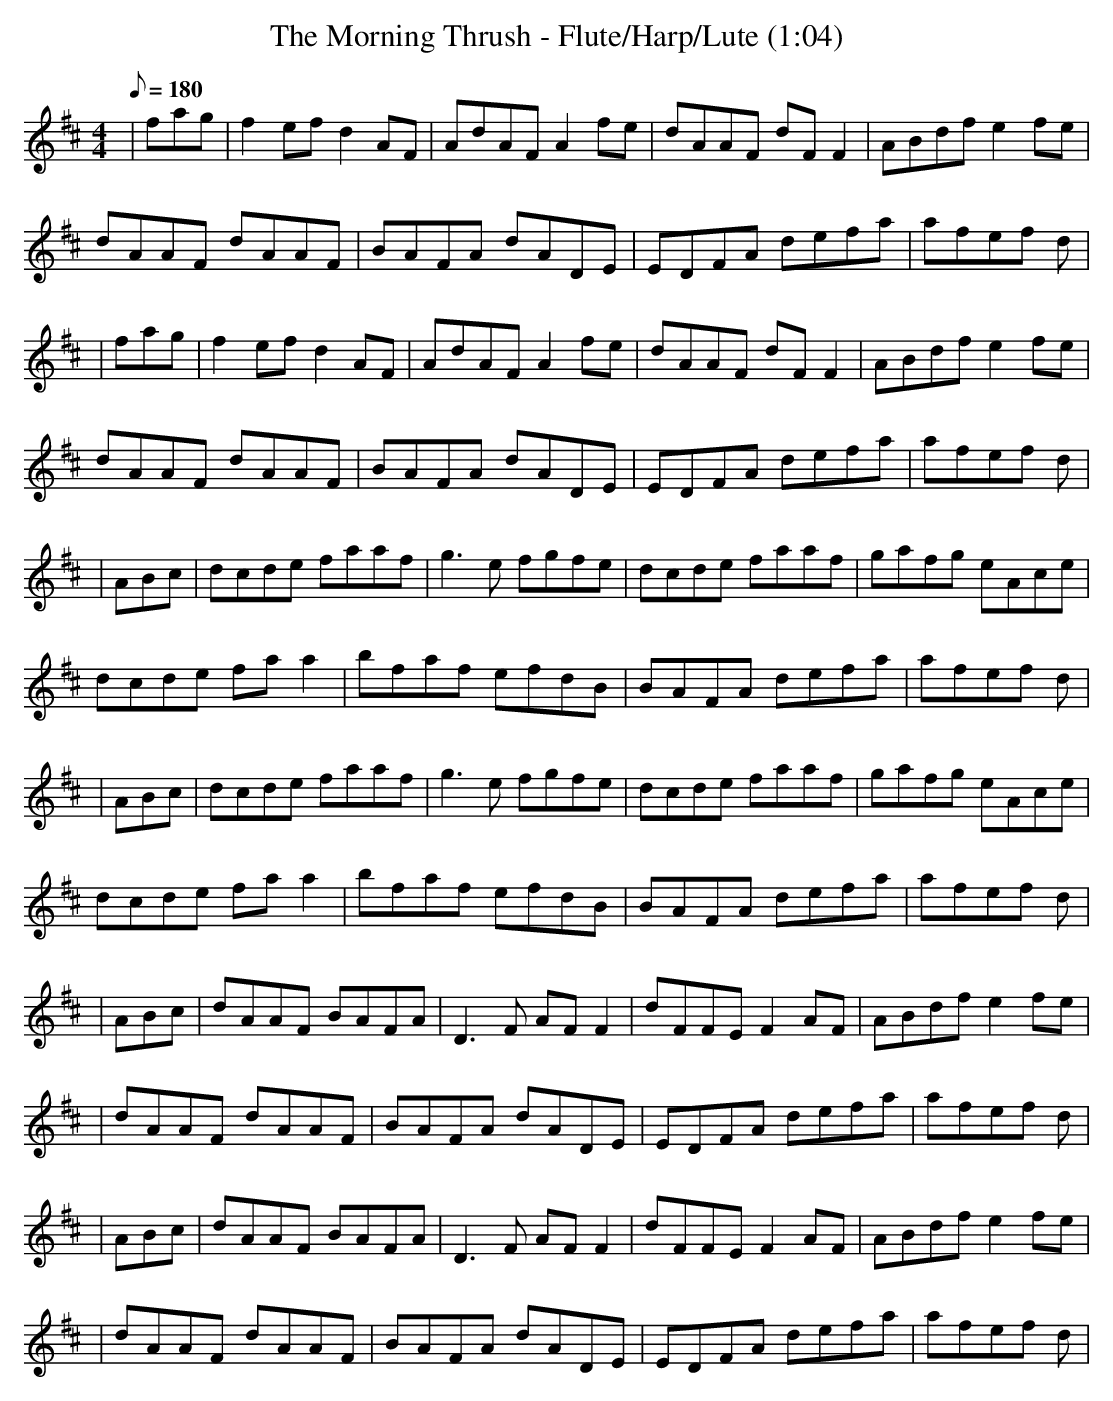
X:1
T:The Morning Thrush - Flute/Harp/Lute (1:04)
M:4/4
L:1/8
Q:180
K:Dmaj
|fag|f2ef d2AF|AdAF A2fe|dAAF dFF2|ABdf e2fe|
dAAF dAAF|BAFA dADE|EDFA defa|afef d|
|fag|f2ef d2AF|AdAF A2fe|dAAF dFF2|ABdf e2fe|
dAAF dAAF|BAFA dADE|EDFA defa|afef d|
|ABc|dcde faaf|g3e fgfe|dcde faaf|gafg eAce|
dcde faa2|bfaf efdB|BAFA defa|afef d|
|ABc|dcde faaf|g3e fgfe|dcde faaf|gafg eAce|
dcde faa2|bfaf efdB|BAFA defa|afef d|
|ABc|dAAF BAFA|D3F AFF2|dFFE F2AF|ABdf e2fe|
|dAAF dAAF|BAFA dADE|EDFA defa|afef d|
|ABc|dAAF BAFA|D3F AFF2|dFFE F2AF|ABdf e2fe|
|dAAF dAAF|BAFA dADE|EDFA defa|afef d|
